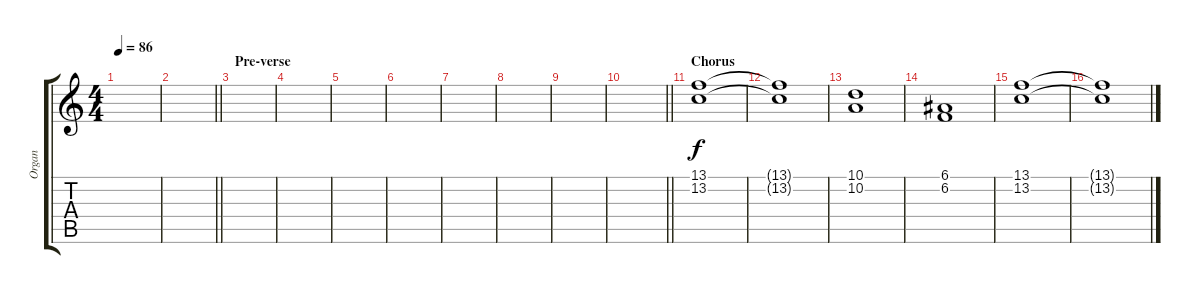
\track ("Organ" "Organ") {instrument rockorgan}
\staff {score tabs}
\tuning (E4 B3 G3 D3 A2 E2) {hide}
\ts (4 4)
\tempo 86
\clef g2
\ks c
|
\barLineRight lightlight
|
\section ("" "Pre-verse")
|
|
|
|
|
|
|
\barLineRight lightlight
|
\section ("" "Chorus")
(13.1 13.2).1 |
(13.1{t} 13.2{t}).1 |
(10.1 10.2).1 |
(6.1 6.2).1 |
(13.1 13.2).1 |
(13.1{t} 13.2{t}).1
